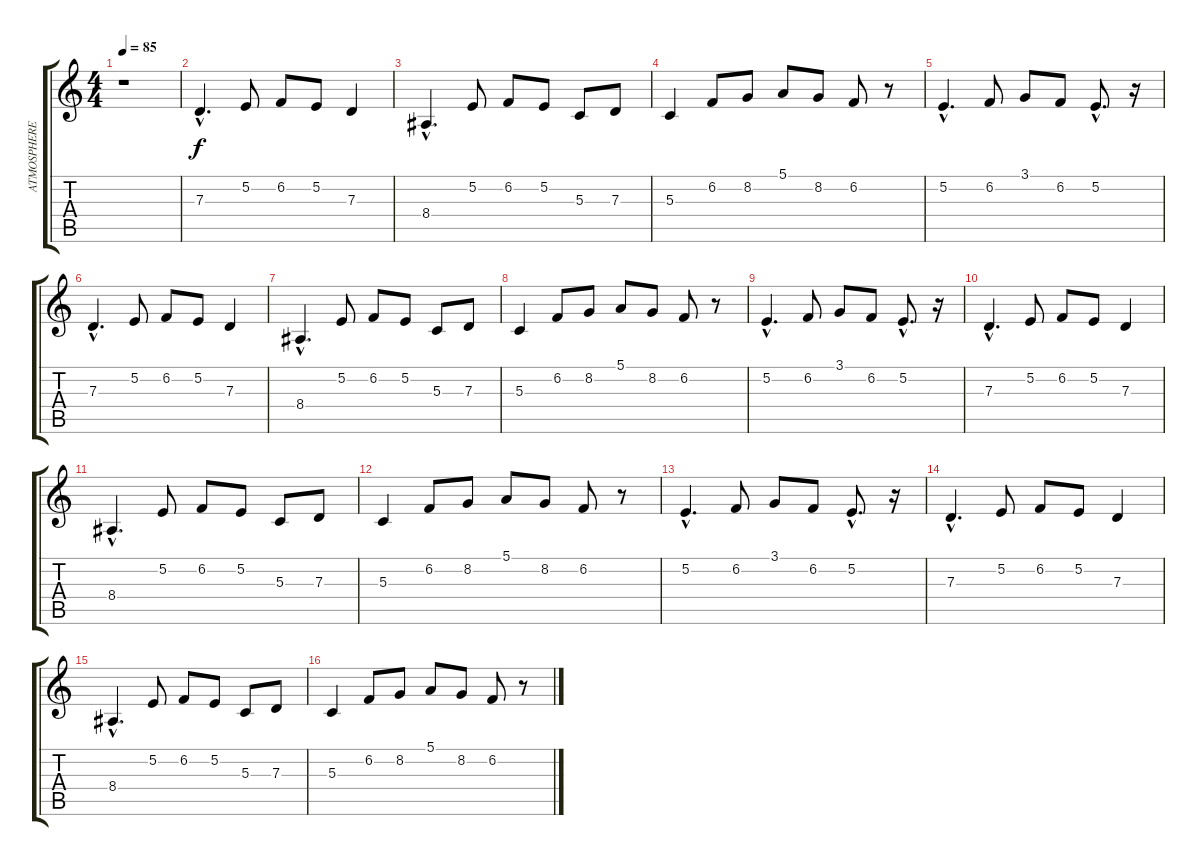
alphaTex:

\track ("ATMOSPHERE" "ATMOSPHERE") {instrument fx4atmosphere}
\staff {score tabs}
\tuning (E4 B3 G3 D3 A2 E2) {hide}
\ts (4 4)
\tempo 85
\clef g2
\ks c
r.1{dy mp} |
7.3{hac}.4{d dy f} 5.2.8 6.2.8 5.2.8 7.3.4 |
8.4{hac}.4{d} 5.2.8 6.2.8 5.2.8 5.3.8 7.3.8 |
5.3.4 6.2.8 8.2.8 5.1.8 8.2.8 6.2.8 r.8 |
5.2{hac}.4{d} 6.2.8 3.1.8 6.2.8 5.2{hac}.8{d} r.16 |
7.3{hac}.4{d} 5.2.8 6.2.8 5.2.8 7.3.4 |
8.4{hac}.4{d} 5.2.8 6.2.8 5.2.8 5.3.8 7.3.8 |
5.3.4 6.2.8 8.2.8 5.1.8 8.2.8 6.2.8 r.8 |
5.2{hac}.4{d} 6.2.8 3.1.8 6.2.8 5.2{hac}.8{d} r.16 |
7.3{hac}.4{d} 5.2.8 6.2.8 5.2.8 7.3.4 |
8.4{hac}.4{d} 5.2.8 6.2.8 5.2.8 5.3.8 7.3.8 |
5.3.4 6.2.8 8.2.8 5.1.8 8.2.8 6.2.8 r.8 |
5.2{hac}.4{d} 6.2.8 3.1.8 6.2.8 5.2{hac}.8{d} r.16 |
7.3{hac}.4{d} 5.2.8 6.2.8 5.2.8 7.3.4 |
8.4{hac}.4{d} 5.2.8 6.2.8 5.2.8 5.3.8 7.3.8 |
5.3.4 6.2.8 8.2.8 5.1.8 8.2.8 6.2.8 r.8
